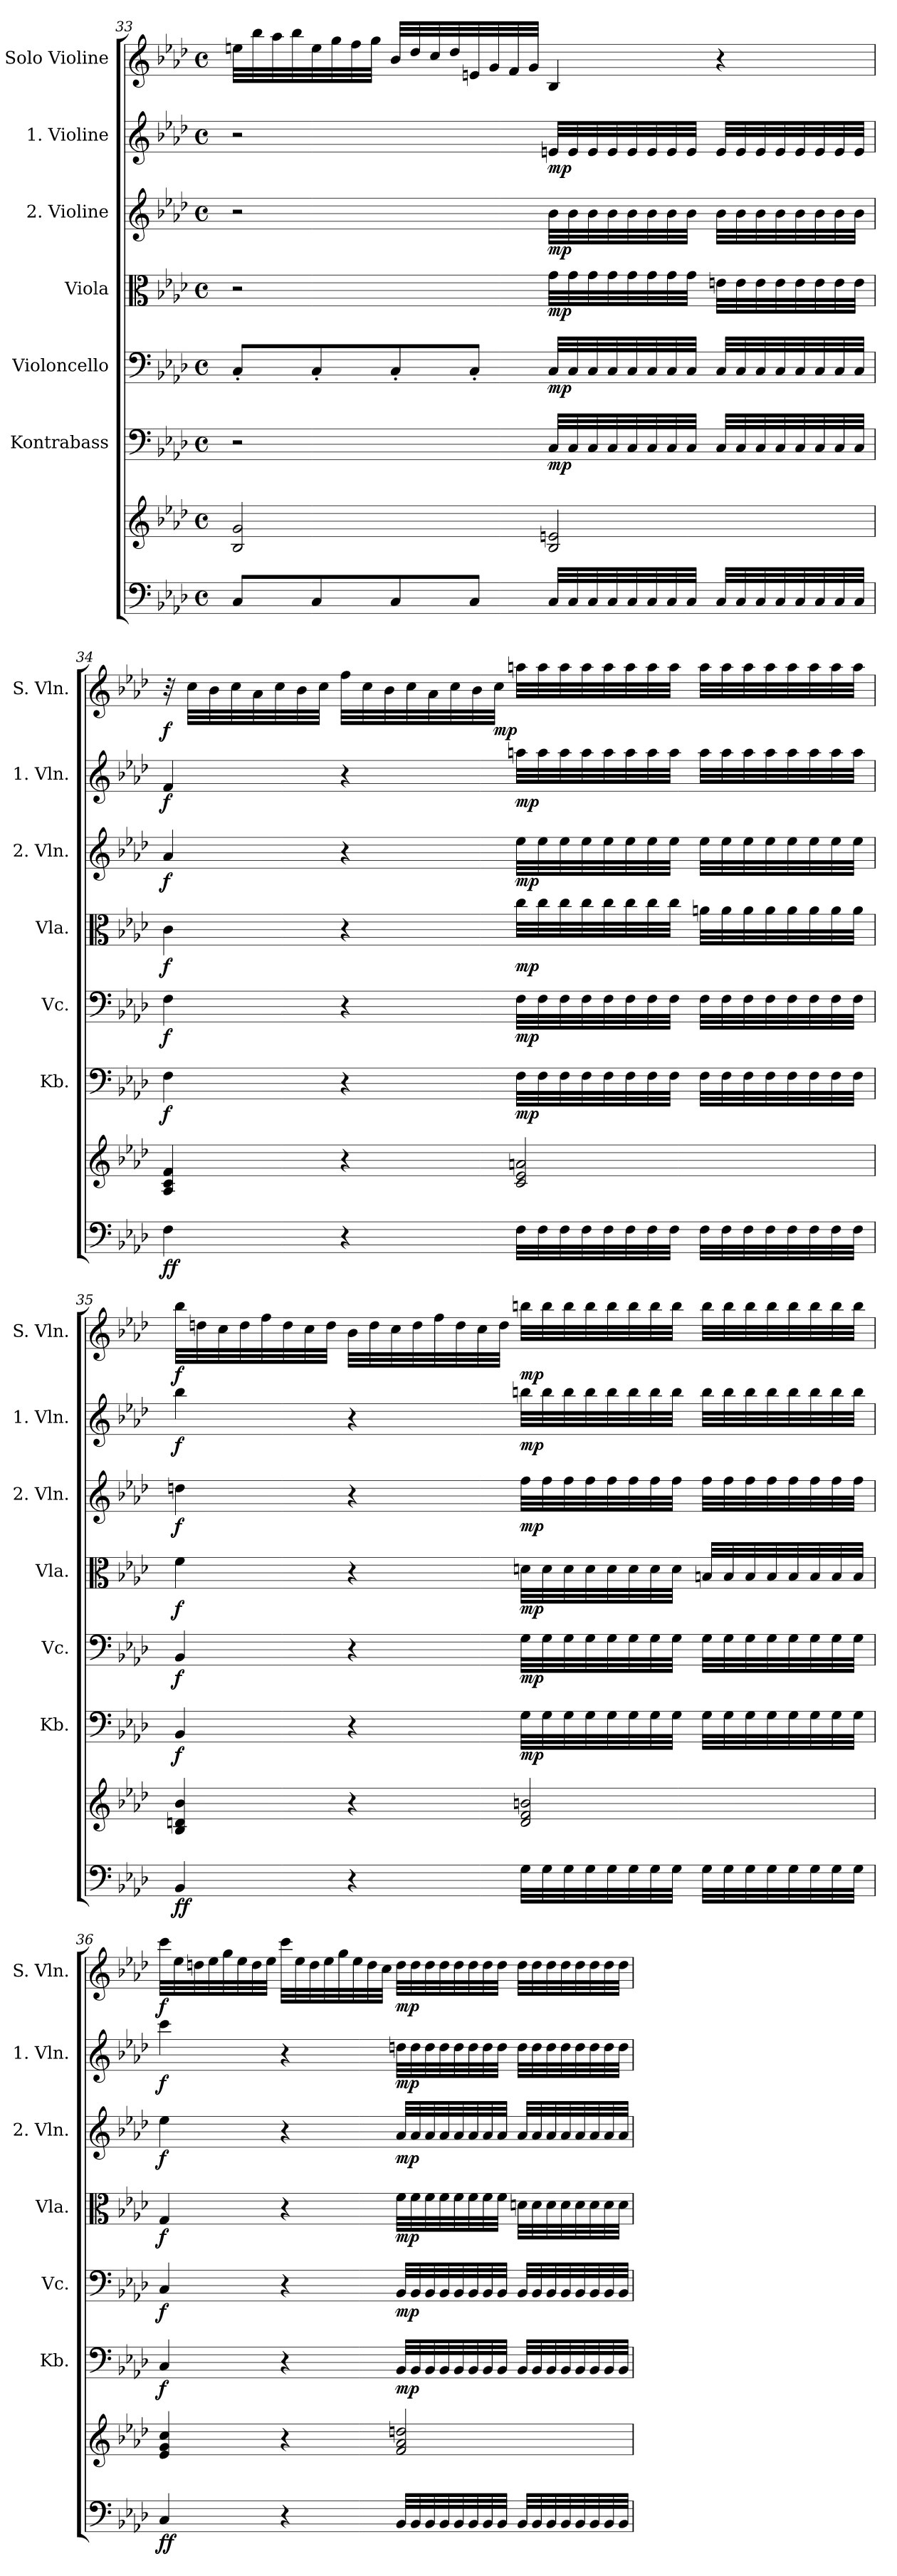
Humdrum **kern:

**kern	**kern	**dynam	**kern	**dynam	**kern	**dynam	**kern	**dynam	**kern	**dynam	**kern	**dynam	**kern	**dynam
*part7	*part7	*part7	*part6	*part6	*part5	*part5	*part4	*part4	*part3	*part3	*part2	*part2	*part1	*part1
*staff8	*staff7	*staff7/8	*staff6	*staff6	*staff5	*staff5	*staff4	*staff4	*staff3	*staff3	*staff2	*staff2	*staff1	*staff1
*	*	*	*I"Kontrabass	*	*I"Violoncello	*	*I"Viola	*	*I"2. Violine	*	*I"1. Violine	*	*I"Solo Violine	*
*	*	*	*I'Kb.	*	*I'Vc.	*	*I'Vla.	*	*I'2. Vln.	*	*I'1. Vln.	*	*I'S. Vln.	*
!!LO:PB:g=z
*clefF4	*clefG2	*	*clefF4	*	*clefF4	*	*clefC3	*	*clefG2	*	*clefG2	*	*clefG2	*
*	*	*	*ITrd7c12	*	*	*	*	*	*	*	*	*	*	*
*k[b-e-a-d-]	*k[b-e-a-d-]	*	*k[b-e-a-d-]	*	*k[b-e-a-d-]	*	*k[b-e-a-d-]	*	*k[b-e-a-d-]	*	*k[b-e-a-d-]	*	*k[b-e-a-d-]	*
*f:	*f:	*	*f:	*	*f:	*	*f:	*	*f:	*	*f:	*	*f:	*
*M4/4	*M4/4	*	*M4/4	*	*M4/4	*	*M4/4	*	*M4/4	*	*M4/4	*	*M4/4	*
*met(c)	*met(c)	*	*met(c)	*	*met(c)	*	*met(c)	*	*met(c)	*	*met(c)	*	*met(c)	*
=33	=33	=33	=33	=33	=33	=33	=33	=33	=33	=33	=33	=33	=33	=33
8C/L	2B-/ 2g/	.	2r	.	8C'/L	.	2r	.	2r	.	2r	.	32een\LLL	.
.	.	.	.	.	.	.	.	.	.	.	.	.	32bb-\	.
.	.	.	.	.	.	.	.	.	.	.	.	.	32aa-\	.
.	.	.	.	.	.	.	.	.	.	.	.	.	32bb-\	.
8C/	.	.	.	.	8C'/	.	.	.	.	.	.	.	32ee\	.
.	.	.	.	.	.	.	.	.	.	.	.	.	32gg\	.
.	.	.	.	.	.	.	.	.	.	.	.	.	32ff\	.
.	.	.	.	.	.	.	.	.	.	.	.	.	32gg\JJJ	.
8C/	.	.	.	.	8C'/	.	.	.	.	.	.	.	32b-/LLL	.
.	.	.	.	.	.	.	.	.	.	.	.	.	32dd-/	.
.	.	.	.	.	.	.	.	.	.	.	.	.	32cc/	.
.	.	.	.	.	.	.	.	.	.	.	.	.	32dd-/	.
8C/J	.	.	.	.	8C'/J	.	.	.	.	.	.	.	32en/	.
.	.	.	.	.	.	.	.	.	.	.	.	.	32g/	.
.	.	.	.	.	.	.	.	.	.	.	.	.	32f/	.
.	.	.	.	.	.	.	.	.	.	.	.	.	32g/JJJ	.
!	!	!	!	!LO:DY:b	!	!LO:DY:b	!	!LO:DY:b	!	!LO:DY:b	!	!LO:DY:b	!	!
32C/LLL	2B-/ 2en/	.	32CC/LLL	mp	32C/LLL	mp	32g\LLL	mp	32b-\LLL	mp	32en/LLL	mp	4B-/	.
32C/	.	.	32CC/	.	32C/	.	32g\	.	32b-\	.	32e/	.	.	.
32C/	.	.	32CC/	.	32C/	.	32g\	.	32b-\	.	32e/	.	.	.
32C/	.	.	32CC/	.	32C/	.	32g\	.	32b-\	.	32e/	.	.	.
32C/	.	.	32CC/	.	32C/	.	32g\	.	32b-\	.	32e/	.	.	.
32C/	.	.	32CC/	.	32C/	.	32g\	.	32b-\	.	32e/	.	.	.
32C/	.	.	32CC/	.	32C/	.	32g\	.	32b-\	.	32e/	.	.	.
32C/JJJ	.	.	32CC/JJJ	.	32C/JJJ	.	32g\JJJ	.	32b-\JJJ	.	32e/JJJ	.	.	.
32C/LLL	.	.	32CC/LLL	.	32C/LLL	.	32en\LLL	.	32b-\LLL	.	32e/LLL	.	4r	.
32C/	.	.	32CC/	.	32C/	.	32e\	.	32b-\	.	32e/	.	.	.
32C/	.	.	32CC/	.	32C/	.	32e\	.	32b-\	.	32e/	.	.	.
32C/	.	.	32CC/	.	32C/	.	32e\	.	32b-\	.	32e/	.	.	.
32C/	.	.	32CC/	.	32C/	.	32e\	.	32b-\	.	32e/	.	.	.
32C/	.	.	32CC/	.	32C/	.	32e\	.	32b-\	.	32e/	.	.	.
32C/	.	.	32CC/	.	32C/	.	32e\	.	32b-\	.	32e/	.	.	.
32C/JJJ	.	.	32CC/JJJ	.	32C/JJJ	.	32e\JJJ	.	32b-\JJJ	.	32e/JJJ	.	.	.
!!LO:PB:g=z
=34	=34	=34	=34	=34	=34	=34	=34	=34	=34	=34	=34	=34	=34	=34
!	!	!LO:DY:b=2	!	!	!	!	!	!	!	!	!	!	!	!
!	!	!LO:DY:n=1:b	!	!LO:DY:b	!	!LO:DY:b	!	!LO:DY:b	!	!LO:DY:b	!	!LO:DY:b	!	!LO:DY:b
4F\	4A-/ 4c/ 4f/	f f	4FF\	f	4F\	f	4c\	f	4a-/	f	4f/	f	32r	f
.	.	.	.	.	.	.	.	.	.	.	.	.	32cc\LLL	.
.	.	.	.	.	.	.	.	.	.	.	.	.	32b-\	.
.	.	.	.	.	.	.	.	.	.	.	.	.	32cc\	.
.	.	.	.	.	.	.	.	.	.	.	.	.	32a-\	.
.	.	.	.	.	.	.	.	.	.	.	.	.	32cc\	.
.	.	.	.	.	.	.	.	.	.	.	.	.	32b-\	.
.	.	.	.	.	.	.	.	.	.	.	.	.	32cc\JJJ	.
4r	4r	.	4r	.	4r	.	4r	.	4r	.	4r	.	32ff\LLL	.
.	.	.	.	.	.	.	.	.	.	.	.	.	32cc\	.
.	.	.	.	.	.	.	.	.	.	.	.	.	32b-\	.
.	.	.	.	.	.	.	.	.	.	.	.	.	32cc\	.
.	.	.	.	.	.	.	.	.	.	.	.	.	32a-\	.
.	.	.	.	.	.	.	.	.	.	.	.	.	32cc\	.
.	.	.	.	.	.	.	.	.	.	.	.	.	32b-\	.
!	!	!	!	!	!	!	!	!	!	!	!	!	!	!LO:DY:b
.	.	.	.	.	.	.	.	.	.	.	.	.	32cc\JJJ	mp
!	!	!LO:DY:n=2:b=2	!	!	!	!	!	!	!	!	!	!	!	!
!	!	!LO:DY:n=3:b	!	!LO:DY:b	!	!LO:DY:b	!	!LO:DY:b	!	!LO:DY:b	!	!LO:DY:b	!	!
32F\LLL	2c/ 2e-/ 2an/	mp mp	32FF\LLL	mp	32F\LLL	mp	32cc\LLL	mp	32ee-\LLL	mp	32aan\LLL	mp	32aan\LLL	.
32F\	.	.	32FF\	.	32F\	.	32cc\	.	32ee-\	.	32aa\	.	32aa\	.
32F\	.	.	32FF\	.	32F\	.	32cc\	.	32ee-\	.	32aa\	.	32aa\	.
32F\	.	.	32FF\	.	32F\	.	32cc\	.	32ee-\	.	32aa\	.	32aa\	.
32F\	.	.	32FF\	.	32F\	.	32cc\	.	32ee-\	.	32aa\	.	32aa\	.
32F\	.	.	32FF\	.	32F\	.	32cc\	.	32ee-\	.	32aa\	.	32aa\	.
32F\	.	.	32FF\	.	32F\	.	32cc\	.	32ee-\	.	32aa\	.	32aa\	.
32F\JJJ	.	.	32FF\JJJ	.	32F\JJJ	.	32cc\JJJ	.	32ee-\JJJ	.	32aa\JJJ	.	32aa\JJJ	.
32F\LLL	.	.	32FF\LLL	.	32F\LLL	.	32an\LLL	.	32ee-\LLL	.	32aa\LLL	.	32aa\LLL	.
32F\	.	.	32FF\	.	32F\	.	32a\	.	32ee-\	.	32aa\	.	32aa\	.
32F\	.	.	32FF\	.	32F\	.	32a\	.	32ee-\	.	32aa\	.	32aa\	.
32F\	.	.	32FF\	.	32F\	.	32a\	.	32ee-\	.	32aa\	.	32aa\	.
32F\	.	.	32FF\	.	32F\	.	32a\	.	32ee-\	.	32aa\	.	32aa\	.
32F\	.	.	32FF\	.	32F\	.	32a\	.	32ee-\	.	32aa\	.	32aa\	.
32F\	.	.	32FF\	.	32F\	.	32a\	.	32ee-\	.	32aa\	.	32aa\	.
32F\JJJ	.	.	32FF\JJJ	.	32F\JJJ	.	32a\JJJ	.	32ee-\JJJ	.	32aa\JJJ	.	32aa\JJJ	.
!!LO:PB:g=z
=35	=35	=35	=35	=35	=35	=35	=35	=35	=35	=35	=35	=35	=35	=35
!	!	!LO:DY:b=2	!	!	!	!	!	!	!	!	!	!	!	!
!	!	!LO:DY:n=1:b	!	!LO:DY:b	!	!LO:DY:b	!	!LO:DY:b	!	!LO:DY:b	!	!LO:DY:b	!	!LO:DY:b
4BB-/	4B-/ 4dn/ 4b-/	f f	4BBB-/	f	4BB-/	f	4f\	f	4ddn\	f	4bb-\	f	32bb-\LLL	f
.	.	.	.	.	.	.	.	.	.	.	.	.	32ddn\	.
.	.	.	.	.	.	.	.	.	.	.	.	.	32cc\	.
.	.	.	.	.	.	.	.	.	.	.	.	.	32dd\	.
.	.	.	.	.	.	.	.	.	.	.	.	.	32ff\	.
.	.	.	.	.	.	.	.	.	.	.	.	.	32dd\	.
.	.	.	.	.	.	.	.	.	.	.	.	.	32cc\	.
.	.	.	.	.	.	.	.	.	.	.	.	.	32dd\JJJ	.
4r	4r	.	4r	.	4r	.	4r	.	4r	.	4r	.	32b-\LLL	.
.	.	.	.	.	.	.	.	.	.	.	.	.	32dd\	.
.	.	.	.	.	.	.	.	.	.	.	.	.	32cc\	.
.	.	.	.	.	.	.	.	.	.	.	.	.	32dd\	.
.	.	.	.	.	.	.	.	.	.	.	.	.	32ff\	.
.	.	.	.	.	.	.	.	.	.	.	.	.	32dd\	.
.	.	.	.	.	.	.	.	.	.	.	.	.	32cc\	.
.	.	.	.	.	.	.	.	.	.	.	.	.	32dd\JJJ	.
!	!	!LO:DY:n=2:b=2	!	!	!	!	!	!	!	!	!	!	!	!
!	!	!LO:DY:n=3:b	!	!LO:DY:b	!	!LO:DY:b	!	!LO:DY:b	!	!LO:DY:b	!	!LO:DY:b	!	!LO:DY:b
32G\LLL	2d/ 2f/ 2bn/	mp mp	32GG\LLL	mp	32G\LLL	mp	32dn\LLL	mp	32ff\LLL	mp	32bbn\LLL	mp	32bbn\LLL	mp
32G\	.	.	32GG\	.	32G\	.	32d\	.	32ff\	.	32bb\	.	32bb\	.
32G\	.	.	32GG\	.	32G\	.	32d\	.	32ff\	.	32bb\	.	32bb\	.
32G\	.	.	32GG\	.	32G\	.	32d\	.	32ff\	.	32bb\	.	32bb\	.
32G\	.	.	32GG\	.	32G\	.	32d\	.	32ff\	.	32bb\	.	32bb\	.
32G\	.	.	32GG\	.	32G\	.	32d\	.	32ff\	.	32bb\	.	32bb\	.
32G\	.	.	32GG\	.	32G\	.	32d\	.	32ff\	.	32bb\	.	32bb\	.
32G\JJJ	.	.	32GG\JJJ	.	32G\JJJ	.	32d\JJJ	.	32ff\JJJ	.	32bb\JJJ	.	32bb\JJJ	.
32G\LLL	.	.	32GG\LLL	.	32G\LLL	.	32Bn/LLL	.	32ff\LLL	.	32bb\LLL	.	32bb\LLL	.
32G\	.	.	32GG\	.	32G\	.	32B/	.	32ff\	.	32bb\	.	32bb\	.
32G\	.	.	32GG\	.	32G\	.	32B/	.	32ff\	.	32bb\	.	32bb\	.
32G\	.	.	32GG\	.	32G\	.	32B/	.	32ff\	.	32bb\	.	32bb\	.
32G\	.	.	32GG\	.	32G\	.	32B/	.	32ff\	.	32bb\	.	32bb\	.
32G\	.	.	32GG\	.	32G\	.	32B/	.	32ff\	.	32bb\	.	32bb\	.
32G\	.	.	32GG\	.	32G\	.	32B/	.	32ff\	.	32bb\	.	32bb\	.
32G\JJJ	.	.	32GG\JJJ	.	32G\JJJ	.	32B/JJJ	.	32ff\JJJ	.	32bb\JJJ	.	32bb\JJJ	.
!!LO:PB:g=z
=36	=36	=36	=36	=36	=36	=36	=36	=36	=36	=36	=36	=36	=36	=36
!	!	!LO:DY:b=2	!	!	!	!	!	!	!	!	!	!	!	!
!	!	!LO:DY:n=1:b	!	!LO:DY:b	!	!LO:DY:b	!	!LO:DY:b	!	!LO:DY:b	!	!LO:DY:b	!	!LO:DY:b
4C/	4e-/ 4g/ 4cc/	f f	4CC/	f	4C/	f	4G/	f	4ee-\	f	4ccc\	f	32ccc\LLL	f
.	.	.	.	.	.	.	.	.	.	.	.	.	32ee-\	.
.	.	.	.	.	.	.	.	.	.	.	.	.	32ddn\	.
.	.	.	.	.	.	.	.	.	.	.	.	.	32ee-\	.
.	.	.	.	.	.	.	.	.	.	.	.	.	32gg\	.
.	.	.	.	.	.	.	.	.	.	.	.	.	32ee-\	.
.	.	.	.	.	.	.	.	.	.	.	.	.	32dd\	.
.	.	.	.	.	.	.	.	.	.	.	.	.	32ee-\JJJ	.
4r	4r	.	4r	.	4r	.	4r	.	4r	.	4r	.	32ccc\LLL	.
.	.	.	.	.	.	.	.	.	.	.	.	.	32ee-\	.
.	.	.	.	.	.	.	.	.	.	.	.	.	32dd\	.
.	.	.	.	.	.	.	.	.	.	.	.	.	32ee-\	.
.	.	.	.	.	.	.	.	.	.	.	.	.	32gg\	.
.	.	.	.	.	.	.	.	.	.	.	.	.	32ee-\	.
.	.	.	.	.	.	.	.	.	.	.	.	.	32dd\	.
.	.	.	.	.	.	.	.	.	.	.	.	.	32cc\JJJ	.
!	!	!LO:DY:n=2:b=2	!	!	!	!	!	!	!	!	!	!	!	!
!	!	!LO:DY:n=3:b	!	!LO:DY:b	!	!LO:DY:b	!	!LO:DY:b	!	!LO:DY:b	!	!LO:DY:b	!	!LO:DY:b
32BB-/LLL	2f/ 2a-/ 2ddn/	mp mp	32BBB-/LLL	mp	32BB-/LLL	mp	32f\LLL	mp	32a-/LLL	mp	32ddn\LLL	mp	32dd\LLL	mp
32BB-/	.	.	32BBB-/	.	32BB-/	.	32f\	.	32a-/	.	32dd\	.	32dd\	.
32BB-/	.	.	32BBB-/	.	32BB-/	.	32f\	.	32a-/	.	32dd\	.	32dd\	.
32BB-/	.	.	32BBB-/	.	32BB-/	.	32f\	.	32a-/	.	32dd\	.	32dd\	.
32BB-/	.	.	32BBB-/	.	32BB-/	.	32f\	.	32a-/	.	32dd\	.	32dd\	.
32BB-/	.	.	32BBB-/	.	32BB-/	.	32f\	.	32a-/	.	32dd\	.	32dd\	.
32BB-/	.	.	32BBB-/	.	32BB-/	.	32f\	.	32a-/	.	32dd\	.	32dd\	.
32BB-/JJJ	.	.	32BBB-/JJJ	.	32BB-/JJJ	.	32f\JJJ	.	32a-/JJJ	.	32dd\JJJ	.	32dd\JJJ	.
32BB-/LLL	.	.	32BBB-/LLL	.	32BB-/LLL	.	32dn\LLL	.	32a-/LLL	.	32dd\LLL	.	32dd\LLL	.
32BB-/	.	.	32BBB-/	.	32BB-/	.	32d\	.	32a-/	.	32dd\	.	32dd\	.
32BB-/	.	.	32BBB-/	.	32BB-/	.	32d\	.	32a-/	.	32dd\	.	32dd\	.
32BB-/	.	.	32BBB-/	.	32BB-/	.	32d\	.	32a-/	.	32dd\	.	32dd\	.
32BB-/	.	.	32BBB-/	.	32BB-/	.	32d\	.	32a-/	.	32dd\	.	32dd\	.
32BB-/	.	.	32BBB-/	.	32BB-/	.	32d\	.	32a-/	.	32dd\	.	32dd\	.
32BB-/	.	.	32BBB-/	.	32BB-/	.	32d\	.	32a-/	.	32dd\	.	32dd\	.
32BB-/JJJ	.	.	32BBB-/JJJ	.	32BB-/JJJ	.	32d\JJJ	.	32a-/JJJ	.	32dd\JJJ	.	32dd\JJJ	.
=	=	=	=	=	=	=	=	=	=	=	=	=	=	=
*-	*-	*-	*-	*-	*-	*-	*-	*-	*-	*-	*-	*-	*-	*-
